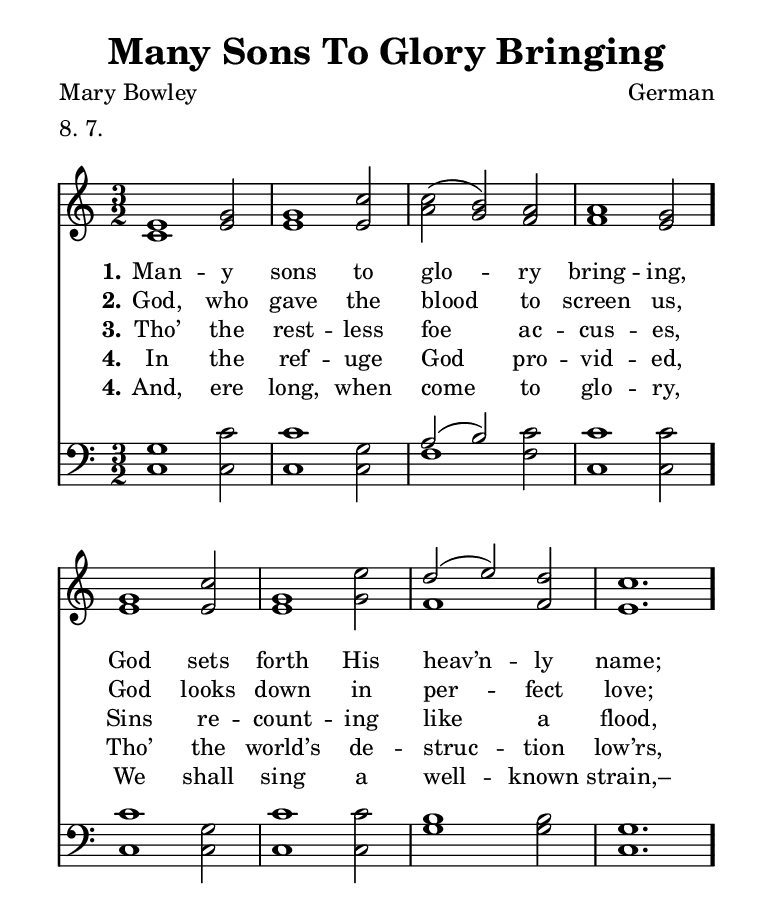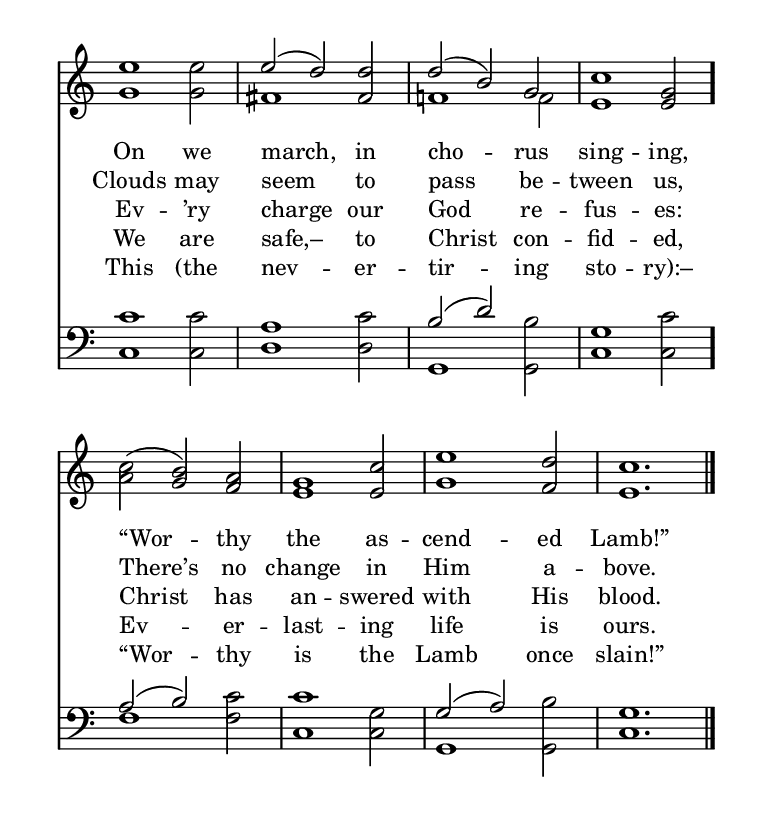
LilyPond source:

\include "common/global.ily"
\paper {
  \include "common/paper.ily"
  ragged-bottom = ##t
  systems-per-page = #(cond (is-eogsized 1) (#t #f))
}

\header{
  hymnnumber = "258"
  title = "Many Sons To Glory Bringing"
  tunename = "Rhineland"
  meter = "8. 7."
  poet = "Mary Bowley"
  composer = "German"
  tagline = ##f
}

global = {
  \include "common/overrides.ily"
  \override Staff.TimeSignature.style = #'numbered
  \time 3/2
  \override Score.MetronomeMark.transparent = ##t % hide all fermata changes too
  \tempo 2=80
  \key c \major
  \autoBeamOff
}

notesSoprano = {
\global
\relative c' {

  e1 g2 | g1 c2 | c( b) a | a1 g2 |
  g1 c2 | g1 e'2 | d( e) d | c1. |
  e1 e2 | e( d) d | d( b) g | c1 g2 |
  c2( b) a | g1 c2 | e1 d2 | c1. |

  \bar "|."

}
}

notesAlto = {
\global
\relative e' {

  c1 e2 | e1 e2 | a( g) f | f1 e2 |
  e1 e2 | e1 g2 | f1 f2 | e1. |
  g1 g2 | fis1 fis2 | f!1 f2 | e1 e2 |
  a2( g) f | e1 e2 | g1 f2 | e1. |

}
}

notesTenor = {
\global
\relative a {

  g1 c2 | c1 g2 | a( b) c | c1 c2 |
  c1 g2 | c1 c2 | b1 b2 | g1. |
  c1 c2 | a1 c2 | b( d) b | g1 c2 |
  a2( b) c | c1 g2 | g( a) b | g1. |

}
}

notesBass = {
\global
\relative f {

  c1 c2 | c1 c2 | f1 f2 | c1 c2 |
  c1 c2 | c1 c2 | g'1 g2 | c,1. |
  c1 c2 | d1 d2 | g,1 g2 | c1 c2 |
  f1 f2 | c1 c2 | g1 g2 | c1. |

}
}

wordsA = \lyricmode {
\set stanza = "1."

Man -- y sons to glo -- ry bring -- ing, \bar "."
God sets forth His heav’n -- ly name; \bar "."
On we march, in cho -- rus sing -- ing, \bar "."
“Wor -- thy the as -- cend -- ed Lamb!” \bar "."

}

wordsB = \lyricmode {
\set stanza = "2."

God, who gave the blood to screen us,
God looks down in per -- fect love;
Clouds may seem to pass be -- tween us,
There’s no change in Him a -- bove.

}

wordsC = \lyricmode {
\set stanza = "3."

Tho’ the rest -- less foe ac -- cus -- es, % original has "ac -- cus -- ses"
Sins re -- count -- ing like a flood,
Ev -- ’ry charge our God re -- fus -- es:
Christ has an -- swered with His blood.

}

wordsD = \lyricmode {
\set stanza = "4."

In the ref -- uge God pro -- vid -- ed,
Tho’ the world’s de -- struc -- tion low’rs,
We are safe,– to Christ con -- fid -- ed,
Ev -- er -- last -- ing life is ours.

}

wordsE = \lyricmode {
\set stanza = "4."

And, ere long, when come to glo -- ry,
We shall sing a well -- known strain,–
This (the nev -- er -- tir -- ing sto -- ry):–
“Wor -- thy is the Lamb once slain!”

}

\score {
  \context ChoirStaff <<
    \context Staff = upper <<
      \set Staff.autoBeaming = ##f
      \set ChoirStaff.systemStartDelimiter = #'SystemStartBar
      \set ChoirStaff.printPartCombineTexts = ##f
      \partcombine #'(2 . 9) \notesSoprano \notesAlto
      \context NullVoice = sopranos { \voiceOne << \notesSoprano >> }
      \context NullVoice = altos { \voiceTwo << \notesAlto >> }
      \context Lyrics = one   \lyricsto sopranos \wordsA
      \context Lyrics = two   \lyricsto sopranos \wordsB
      \context Lyrics = three \lyricsto sopranos \wordsC
      \context Lyrics = four  \lyricsto sopranos \wordsD
      \context Lyrics = five  \lyricsto sopranos \wordsE
    >>
    \context Staff = men <<
      \set Staff.autoBeaming = ##f
      \clef bass
      \set ChoirStaff.printPartCombineTexts = ##f
      \partcombine #'(2 . 9) \notesTenor \notesBass
      \context NullVoice = tenors { \voiceOne << \notesTenor >> }
      \context NullVoice = basses { \voiceTwo << \notesBass >> }
    >>
  >>
  \layout {
    \include "common/layout.ily"
  }
  \midi{
    \include "common/midi.ily"
  }
}

\version "2.19.49"  % necessary for upgrading to future LilyPond versions.

% vi:set et ts=2 sw=2 ai nocindent syntax=lilypond:
